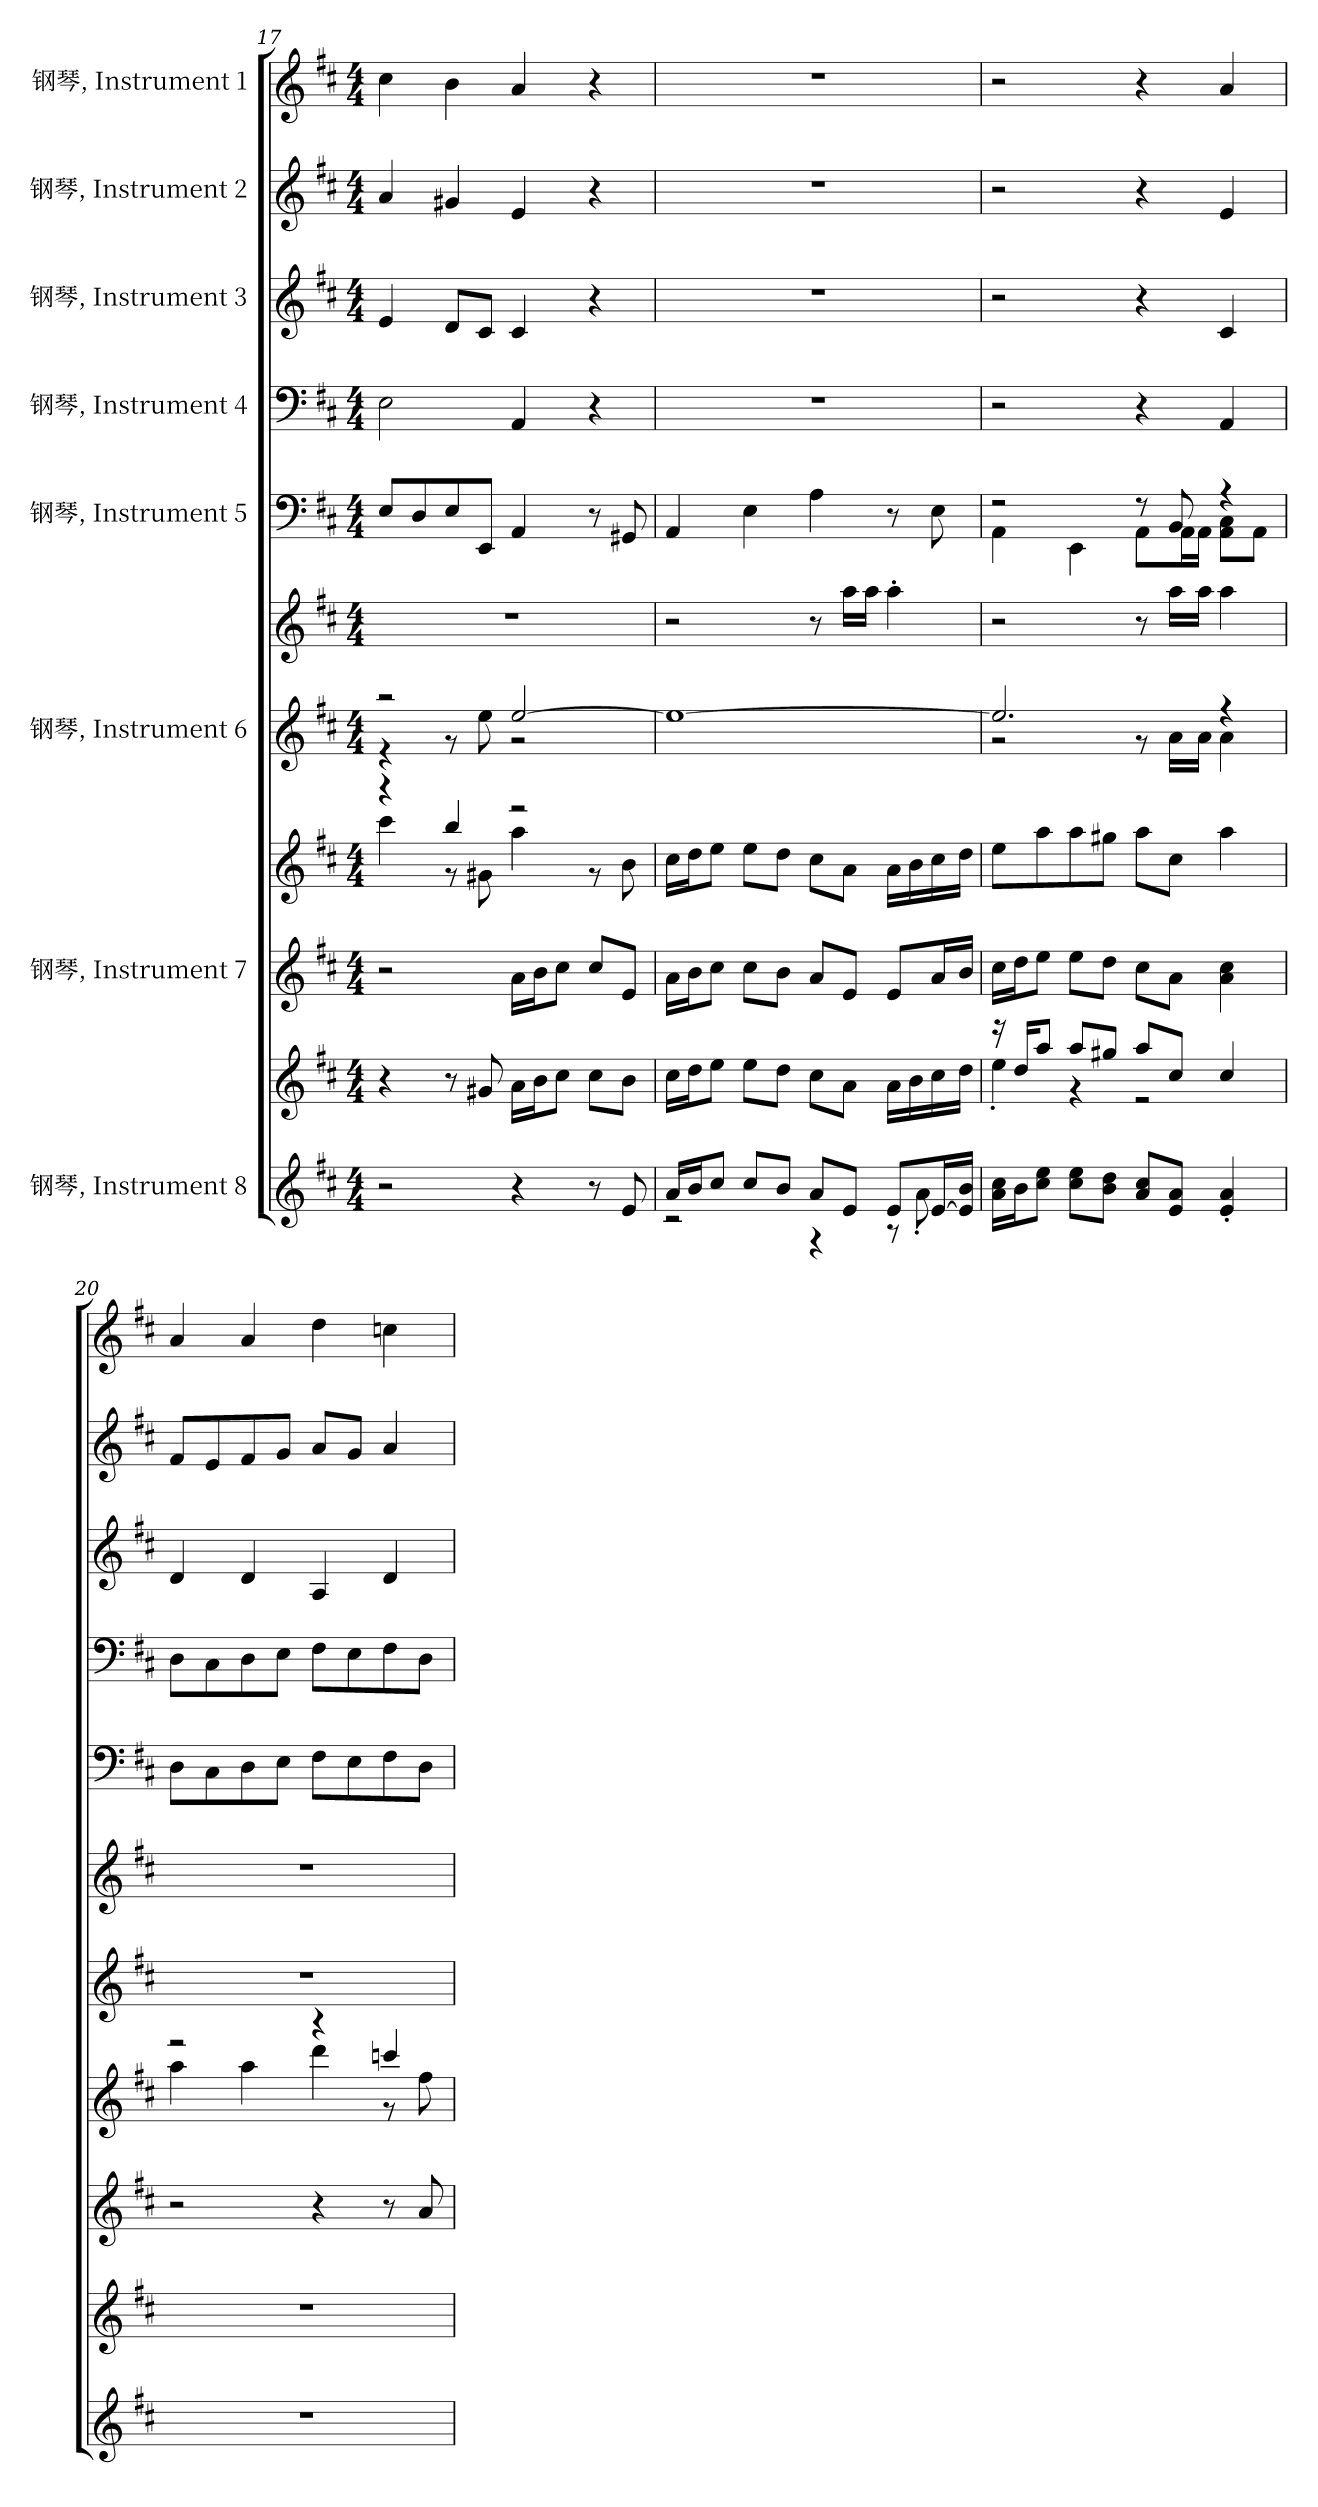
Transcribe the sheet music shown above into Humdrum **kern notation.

**kern	**kern	**kern	**kern	**kern	**kern	**kern	**kern	**kern	**kern	**kern
*part8	*part8	*part7	*part7	*part6	*part6	*part5	*part4	*part3	*part2	*part1
*staff11	*staff10	*staff9	*staff8	*staff7	*staff6	*staff5	*staff4	*staff3	*staff2	*staff1
*I"钢琴, Instrument 8	*	*I"钢琴, Instrument 7	*	*I"钢琴, Instrument 6	*	*I"钢琴, Instrument 5	*I"钢琴, Instrument 4	*I"钢琴, Instrument 3	*I"钢琴, Instrument 2	*I"钢琴, Instrument 1
*clefG2	*clefG2	*clefG2	*clefG2	*clefG2	*clefG2	*clefF4	*clefF4	*clefG2	*clefG2	*clefG2
*k[f#c#]	*k[f#c#]	*k[f#c#]	*k[f#c#]	*k[f#c#]	*k[f#c#]	*k[f#c#]	*k[f#c#]	*k[f#c#]	*k[f#c#]	*k[f#c#]
*M4/4	*M4/4	*M4/4	*M4/4	*M4/4	*M4/4	*M4/4	*M4/4	*M4/4	*M4/4	*M4/4
=17	=17	=17	=17	=17	=17	=17	=17	=17	=17	=17
*	*	*	*^	*^	*	*	*	*	*	*
2r	4r	2r	4r	4ccc#\	2r	4r	1r	8E/L	2E\	4e/	4a/	4cc#\
.	.	.	.	.	.	.	.	8D/	.	.	.	.
.	8r	.	4bb/	8r	.	8r	.	8E/	.	8d/L	4g#X/	4b\
.	8g#X/	.	.	8g#X\	.	8ee\	.	8EE/J	.	8c#/J	.	.
4r	16a\LL	16a\LL	2r	4aa\	[2ee/	2r	.	4AA/	4AA/	4c#/	4e/	4a/
.	16b\J	16b\J	.	.	.	.	.	.	.	.	.	.
.	8cc#\J	8cc#\J	.	.	.	.	.	.	.	.	.	.
8r	8cc#\L	8cc#/L	.	8r	.	.	.	8r	4r	4r	4r	4r
8e/	8b\J	8e/J	.	8b\	.	.	.	8GG#X/	.	.	.	.
*	*	*	*v	*v	*	*	*	*	*	*	*	*
*	*	*	*	*v	*v	*	*	*	*	*	*
!!LO:PB:g=z
=18	=18	=18	=18	=18	=18	=18	=18	=18	=18	=18
*^	*	*	*	*	*	*	*	*	*	*
16a/LL	2r	16cc#\LL	16a\LL	16cc#\LL	1ee_	2r	4AA/	1r	1r	1r	1r
16b/J	.	16dd\J	16b\J	16dd\J	.	.	.	.	.	.	.
8cc#/J	.	8ee\J	8cc#\J	8ee\J	.	.	.	.	.	.	.
8cc#/L	.	8ee\L	8cc#\L	8ee\L	.	.	4E\	.	.	.	.
8b/J	.	8dd\J	8b\J	8dd\J	.	.	.	.	.	.	.
8a/L	4r	8cc#\L	8a/L	8cc#\L	.	8r	4A\	.	.	.	.
8e/J	.	8a\J	8e/J	8a\J	.	16aa\LL	.	.	.	.	.
.	.	.	.	.	.	16aa\JJ	.	.	.	.	.
8e/L	8r	16a\LL	8e/L	16a\LL	.	4aa'\	8r	.	.	.	.
.	.	16b\	.	16b\	.	.	.	.	.	.	.
[16e/L	8a'\	16cc#\	16a/L	16cc#\	.	.	8E\	.	.	.	.
16e/] 16b/JJ	.	16dd\JJ	16b/JJ	16dd\JJ	.	.	.	.	.	.	.
*v	*v	*	*	*	*	*	*	*	*	*	*
=19	=19	=19	=19	=19	=19	=19	=19	=19	=19	=19
*	*^	*	*	*^	*	*^	*	*	*	*
16a\ 16cc#\LL	16r	4ee'\	16cc#\LL	8ee\L	2.ee/]	2r	2r	2r	4AA\	2r	2r	2r	2r
16b\J	16dd/KL	.	16dd\J	.	.	.	.	.	.	.	.	.	.
8cc#\ 8ee\J	8aa/J	.	8ee\J	8aa\	.	.	.	.	.	.	.	.	.
8cc#\ 8ee\L	8aa/L	4r	8ee\L	8aa\	.	.	.	.	4EE\	.	.	.	.
8b\ 8dd\J	8gg#X/J	.	8dd\J	8gg#X\J	.	.	.	.	.	.	.	.	.
8a/ 8cc#/L	8aa/L	2r	8cc#\L	8aa\L	.	8r	8r	8r	8AA\L	4r	4r	4r	4r
8e/ 8a/J	8cc#/J	.	8a\J	8cc#\J	.	16a\LL	16aa\LL	8BB/	16AA\L	.	.	.	.
.	.	.	.	.	.	16a\JJ	16aa\JJ	.	16AA\JJ	.	.	.	.
4e/' 4a/'	4cc#/	.	4a\ 4cc#\	4aa\	4r	4a\	4aa\	4r	8AA\ 8C#\L	4AA/	4c#/	4e/	4a/
.	.	.	.	.	.	.	.	.	8AA\J	.	.	.	.
*	*v	*v	*	*	*v	*v	*	*v	*v	*	*	*	*
=20	=20	=20	=20	=20	=20	=20	=20	=20	=20	=20
*	*	*	*^	*	*	*	*	*	*	*
1r	1r	2r	2r	4aa\	1r	1r	8D\L	8D\L	4d/	8f#/L	4a/
.	.	.	.	.	.	.	8C#\	8C#\	.	8e/	.
.	.	.	.	4aa\	.	.	8D\	8D\	4d/	8f#/	4a/
.	.	.	.	.	.	.	8E\J	8E\J	.	8g/J	.
.	.	4r	4r	4ddd\	.	.	8F#\L	8F#\L	4A/	8a/L	4dd\
.	.	.	.	.	.	.	8E\	8E\	.	8g/J	.
.	.	8r	4cccn/	8r	.	.	8F#\	8F#\	4d/	4a/	4ccn\
.	.	8a/	.	8ff#\	.	.	8D\J	8D\J	.	.	.
*	*	*	*v	*v	*	*	*	*	*	*	*
=	=	=	=	=	=	=	=	=	=	=
*-	*-	*-	*-	*-	*-	*-	*-	*-	*-	*-
